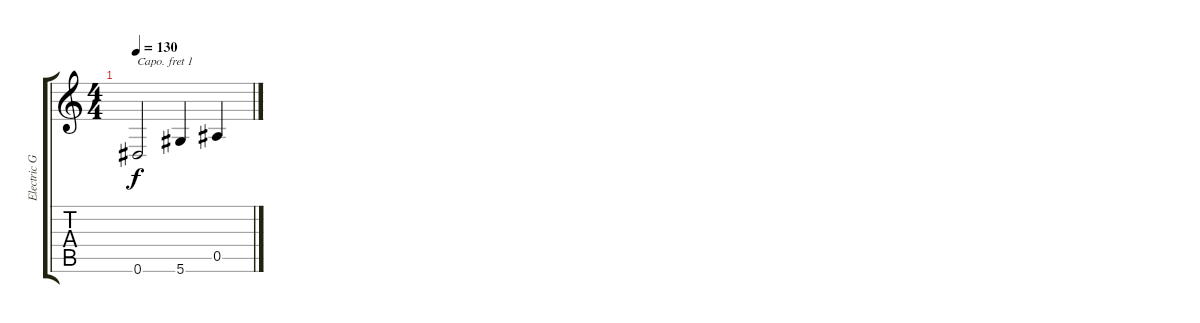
\track ("Electric Guitar" "Electric G") {instrument electricguitarclean}
\staff {score tabs}
\capo 1
\tuning (E4 B3 G3 D3 A2 D2) {hide}
\ts (4 4)
\tempo 130
\clef g2
\ks c
0.6{t}.2{dy f} 5.6.4 0.5.4
